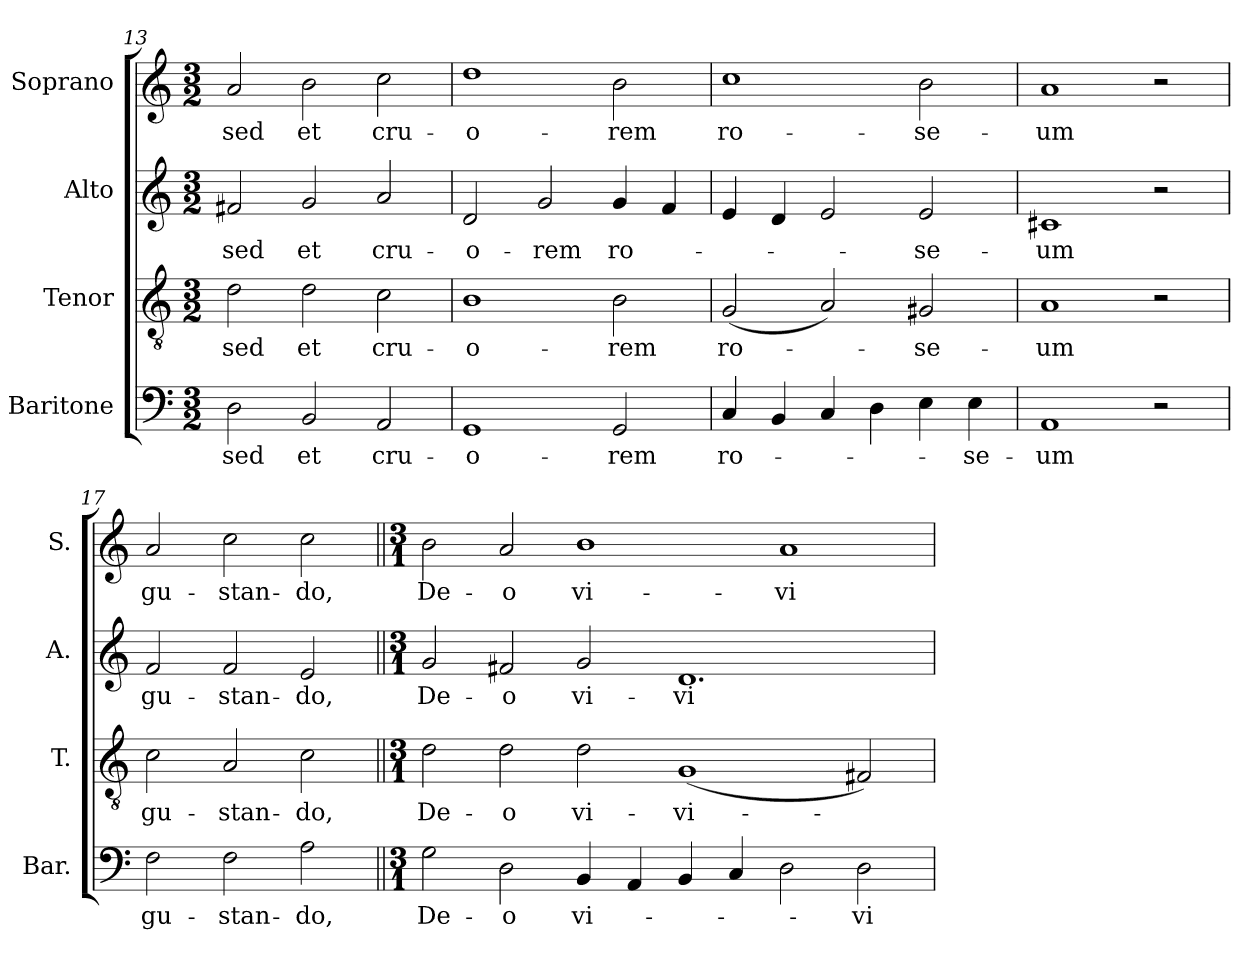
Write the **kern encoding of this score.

**kern	**text	**kern	**text	**kern	**text	**kern	**text
*part4	*part4	*part3	*part3	*part2	*part2	*part1	*part1
*staff4	*staff4	*staff3	*staff3	*staff2	*staff2	*staff1	*staff1
*I"Baritone	*	*I"Tenor	*	*I"Alto	*	*I"Soprano	*
*I'Bar.	*	*I'T.	*	*I'A.	*	*I'S.	*
*clefF4	*	*clefGv2	*	*clefG2	*	*clefG2	*
*	*	*ITrd7c12	*	*	*	*	*
*k[]	*	*k[]	*	*k[]	*	*k[]	*
*C:	*	*C:	*	*C:	*	*C:	*
*M3/2	*	*M3/2	*	*M3/2	*	*M3/2	*
=13	=13	=13	=13	=13	=13	=13	=13
!	!LO:LY:b:color=#000000	!	!	!	!	!	!
!	!	!	!LO:LY:b:color=#000000	!	!	!	!
!	!	!	!	!	!LO:LY:b:color=#000000	!	!
!	!	!	!	!	!	!	!LO:LY:b:color=#000000
2Di\	sed	2Di\	sed	2f#Xi/	sed	2ai/	sed
!	!LO:LY:b:color=#000000	!	!	!	!	!	!
!	!	!	!LO:LY:b:color=#000000	!	!	!	!
!	!	!	!	!	!LO:LY:b:color=#000000	!	!
!	!	!	!	!	!	!	!LO:LY:b:color=#000000
2BBi/	et	2Di\	et	2gi/	et	2bi\	et
!	!LO:LY:b:color=#000000	!	!	!	!	!	!
!	!	!	!LO:LY:b:color=#000000	!	!	!	!
!	!	!	!	!	!LO:LY:b:color=#000000	!	!
!	!	!	!	!	!	!	!LO:LY:b:color=#000000
2AAi/	cru-	2Ci\	cru-	2ai/	cru-	2cci\	cru-
=14	=14	=14	=14	=14	=14	=14	=14
!	!LO:LY:b:color=#000000	!	!	!	!	!	!
!	!	!	!LO:LY:b:color=#000000	!	!	!	!
!	!	!	!	!	!LO:LY:b:color=#000000	!	!
!	!	!	!	!	!	!	!LO:LY:b:color=#000000
1GGi	-o-	1BBi	-o-	2di/	-o-	1ddi	-o-
!	!	!	!	!	!LO:LY:b:color=#000000	!	!
.	.	.	.	2gi/	-rem	.	.
!	!LO:LY:b:color=#000000	!	!	!	!	!	!
!	!	!	!LO:LY:b:color=#000000	!	!	!	!
!	!	!	!	!	!LO:LY:b:color=#000000	!	!
!	!	!	!	!	!	!	!LO:LY:b:color=#000000
2GGi/	-rem	2BBi\	-rem	4gi/	ro-	2bi\	-rem
.	.	.	.	4fi/	.	.	.
=15	=15	=15	=15	=15	=15	=15	=15
!	!LO:LY:b:color=#000000	!	!	!	!	!	!
!	!	!	!LO:LY:b:color=#000000	!	!	!	!
!	!	!	!	!	!	!	!LO:LY:b:color=#000000
4Ci/	ro-	(2GGi/	ro-	4ei/	.	1cci	ro-
4BBi/	.	.	.	4di/	.	.	.
4Ci/	.	2AAi/)	.	2ei/	.	.	.
4Di\	.	.	.	.	.	.	.
!	!	!	!LO:LY:b:color=#000000	!	!	!	!
!	!	!	!	!	!LO:LY:b:color=#000000	!	!
!	!	!	!	!	!	!	!LO:LY:b:color=#000000
4Ei\	.	2GG#Xi/	-se-	2ei/	-se-	2bi\	-se-
!	!LO:LY:b:color=#000000	!	!	!	!	!	!
4Ei\	-se-	.	.	.	.	.	.
=16	=16	=16	=16	=16	=16	=16	=16
!	!LO:LY:b:color=#000000	!	!	!	!	!	!
!	!	!	!LO:LY:b:color=#000000	!	!	!	!
!	!	!	!	!	!LO:LY:b:color=#000000	!	!
!	!	!	!	!	!	!	!LO:LY:b:color=#000000
1AAi	-um	1AAi	-um	1c#Xi	-um	1ai	-um
2r	.	2r	.	2r	.	2r	.
=17	=17	=17	=17	=17	=17	=17	=17
!	!LO:LY:b:color=#000000	!	!	!	!	!	!
!	!	!	!LO:LY:b:color=#000000	!	!	!	!
!	!	!	!	!	!LO:LY:b:color=#000000	!	!
!	!	!	!	!	!	!	!LO:LY:b:color=#000000
2Fi\	gu-	2Ci\	gu-	2fi/	gu-	2ai/	gu-
!	!LO:LY:b:color=#000000	!	!	!	!	!	!
!	!	!	!LO:LY:b:color=#000000	!	!	!	!
!	!	!	!	!	!LO:LY:b:color=#000000	!	!
!	!	!	!	!	!	!	!LO:LY:b:color=#000000
2Fi\	-stan-	2AAi/	-stan-	2fi/	-stan-	2cci\	-stan-
!	!LO:LY:b:color=#000000	!	!	!	!	!	!
!	!	!	!LO:LY:b:color=#000000	!	!	!	!
!	!	!	!	!	!LO:LY:b:color=#000000	!	!
!	!	!	!	!	!	!	!LO:LY:b:color=#000000
2Ai\	-do,	2Ci\	-do,	2ei/	-do,	2cci\	-do,
=18||	=18||	=18||	=18||	=18||	=18||	=18||	=18||
*M3/1	*	*M3/1	*	*M3/1	*	*M3/1	*
!	!LO:LY:b:color=#000000	!	!	!	!	!	!
!	!	!	!LO:LY:b:color=#000000	!	!	!	!
!	!	!	!	!	!LO:LY:b:color=#000000	!	!
!	!	!	!	!	!	!	!LO:LY:b:color=#000000
2Gi\	De-	2Di\	De-	2gi/	De-	2bi\	De-
!	!LO:LY:b:color=#000000	!	!	!	!	!	!
!	!	!	!LO:LY:b:color=#000000	!	!	!	!
!	!	!	!	!	!LO:LY:b:color=#000000	!	!
!	!	!	!	!	!	!	!LO:LY:b:color=#000000
2Di\	-o	2Di\	-o	2f#Xi/	-o	2ai/	-o
!	!LO:LY:b:color=#000000	!	!	!	!	!	!
!	!	!	!LO:LY:b:color=#000000	!	!	!	!
!	!	!	!	!	!LO:LY:b:color=#000000	!	!
!	!	!	!	!	!	!	!LO:LY:b:color=#000000
4BBi/	vi-	2Di\	vi-	2gi/	vi-	1bi	vi-
4AAi/	.	.	.	.	.	.	.
!	!	!	!LO:LY:b:color=#000000	!	!	!	!
!	!	!	!	!	!LO:LY:b:color=#000000	!	!
4BBi/	.	(1GGi	-vi-	1.di	-vi-	.	.
4Ci/	.	.	.	.	.	.	.
!	!	!	!	!	!	!	!LO:LY:b:color=#000000
2Di\	.	.	.	.	.	1ai	-vi-
!	!LO:LY:b:color=#000000	!	!	!	!	!	!
2Di\	-vi-	2FF#Xi/)	.	.	.	.	.
=	=	=	=	=	=	=	=
*-	*-	*-	*-	*-	*-	*-	*-
